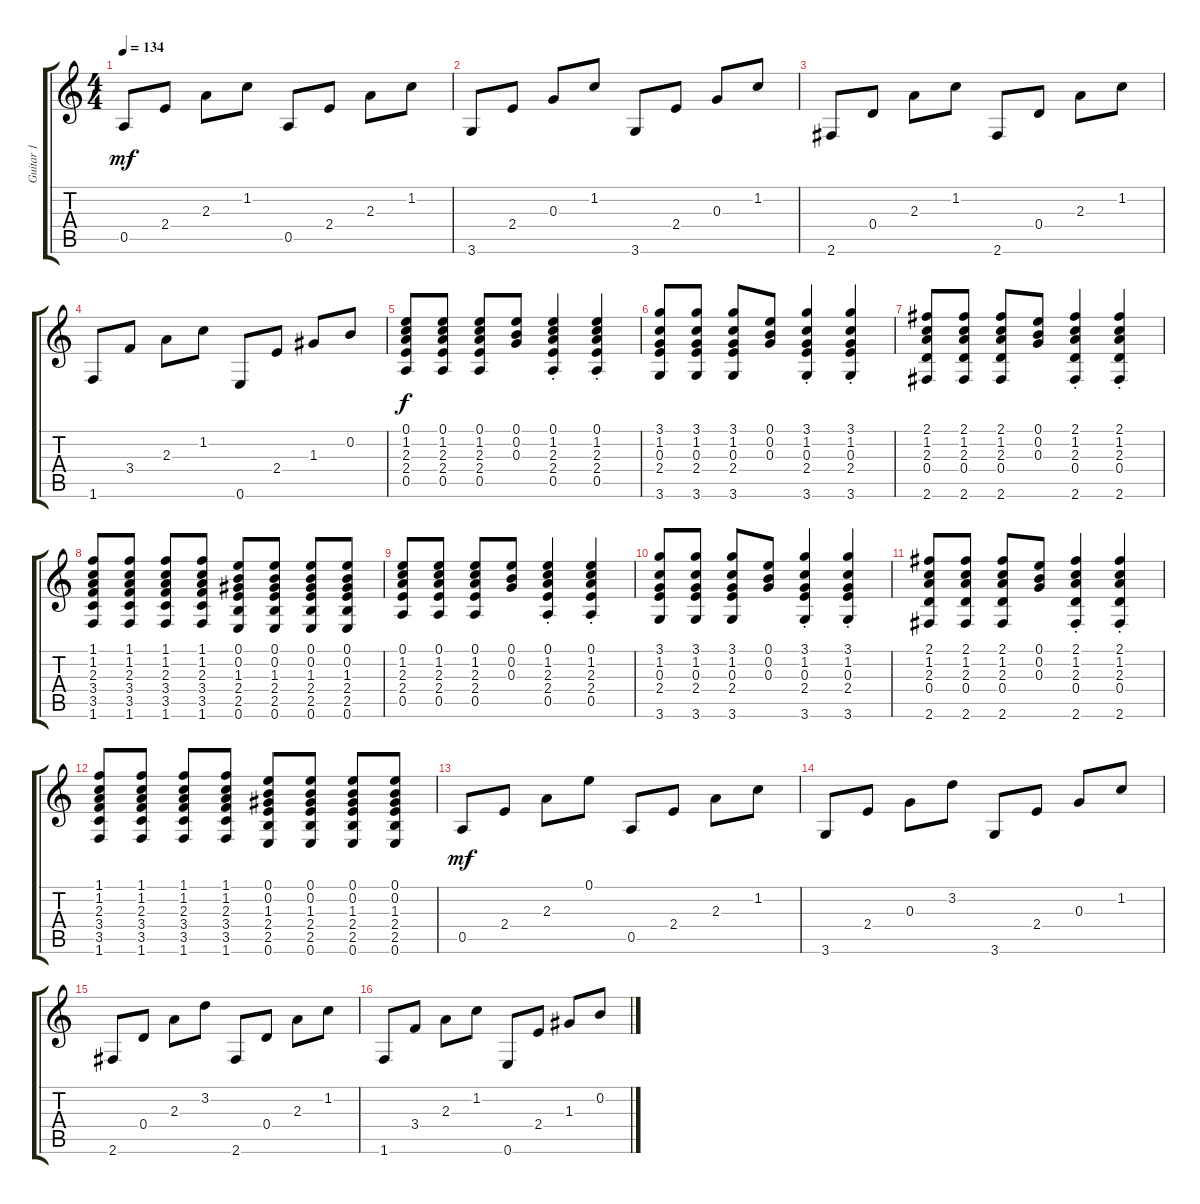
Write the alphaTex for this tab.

\track ("Guitar 1" "Guitar 1") {instrument acousticguitarsteel}
\staff {score tabs}
\tuning (E4 B3 G3 D3 A2 E2) {hide}
\ts (4 4)
\tempo 134
\clef g2
\ks c
0.5.8{dy mf} 2.4.8 2.3.8 1.2.8 0.5.8 2.4.8 2.3.8 1.2.8 |
3.6.8 2.4.8 0.3.8 1.2.8 3.6.8 2.4.8 0.3.8 1.2.8 |
2.6.8 0.4.8 2.3.8 1.2.8 2.6.8 0.4.8 2.3.8 1.2.8 |
1.6.8 3.4.8 2.3.8 1.2.8 0.6.8 2.4.8 1.3.8 0.2.8 |
(0.1 1.2 2.3 2.4 0.5).8{dy f} (0.1 1.2 2.3 2.4 0.5).8 (0.1 1.2 2.3 2.4 0.5).8 (0.1 0.2 0.3).8 (0.1{st} 1.2{st} 2.3{st} 2.4{st} 0.5{st}).4 (0.1{st} 1.2{st} 2.3{st} 2.4{st} 0.5{st}).4 |
(3.1 1.2 0.3 2.4 3.6).8 (3.1 1.2 0.3 2.4 3.6).8 (3.1 1.2 0.3 2.4 3.6).8 (0.1 0.2 0.3).8 (3.1{st} 1.2{st} 0.3{st} 2.4{st} 3.6{st}).4 (3.1{st} 1.2{st} 0.3{st} 2.4{st} 3.6{st}).4 |
(2.1 1.2 2.3 0.4 2.6).8 (2.1 1.2 2.3 0.4 2.6).8 (2.1 1.2 2.3 0.4 2.6).8 (0.1 0.2 0.3).8 (2.1{st} 1.2{st} 2.3{st} 0.4{st} 2.6{st}).4 (2.1{st} 1.2{st} 2.3{st} 0.4{st} 2.6{st}).4 |
(1.1 1.2 2.3 3.4 3.5 1.6).8 (1.1 1.2 2.3 3.4 3.5 1.6).8 (1.1 1.2 2.3 3.4 3.5 1.6).8 (1.1 1.2 2.3 3.4 3.5 1.6).8 (0.1 0.2 1.3 2.4 2.5 0.6).8 (0.1 0.2 1.3 2.4 2.5 0.6).8 (0.1 0.2 1.3 2.4 2.5 0.6).8 (0.1 0.2 1.3 2.4 2.5 0.6).8 |
(0.1 1.2 2.3 2.4 0.5).8 (0.1 1.2 2.3 2.4 0.5).8 (0.1 1.2 2.3 2.4 0.5).8 (0.1 0.2 0.3).8 (0.1{st} 1.2{st} 2.3{st} 2.4{st} 0.5{st}).4 (0.1{st} 1.2{st} 2.3{st} 2.4{st} 0.5{st}).4 |
(3.1 1.2 0.3 2.4 3.6).8 (3.1 1.2 0.3 2.4 3.6).8 (3.1 1.2 0.3 2.4 3.6).8 (0.1 0.2 0.3).8 (3.1{st} 1.2{st} 0.3{st} 2.4{st} 3.6{st}).4 (3.1{st} 1.2{st} 0.3{st} 2.4{st} 3.6{st}).4 |
(2.1 1.2 2.3 0.4 2.6).8 (2.1 1.2 2.3 0.4 2.6).8 (2.1 1.2 2.3 0.4 2.6).8 (0.1 0.2 0.3).8 (2.1{st} 1.2{st} 2.3{st} 0.4{st} 2.6{st}).4 (2.1{st} 1.2{st} 2.3{st} 0.4{st} 2.6{st}).4 |
(1.1 1.2 2.3 3.4 3.5 1.6).8 (1.1 1.2 2.3 3.4 3.5 1.6).8 (1.1 1.2 2.3 3.4 3.5 1.6).8 (1.1 1.2 2.3 3.4 3.5 1.6).8 (0.1 0.2 1.3 2.4 2.5 0.6).8 (0.1 0.2 1.3 2.4 2.5 0.6).8 (0.1 0.2 1.3 2.4 2.5 0.6).8 (0.1 0.2 1.3 2.4 2.5 0.6).8 |
0.5.8{dy mf} 2.4.8 2.3.8 0.1.8 0.5.8 2.4.8 2.3.8 1.2.8 |
3.6.8 2.4.8 0.3.8 3.2.8 3.6.8 2.4.8 0.3.8 1.2.8 |
2.6.8 0.4.8 2.3.8 3.2.8 2.6.8 0.4.8 2.3.8 1.2.8 |
1.6.8 3.4.8 2.3.8 1.2.8 0.6.8 2.4.8 1.3.8 0.2.8
